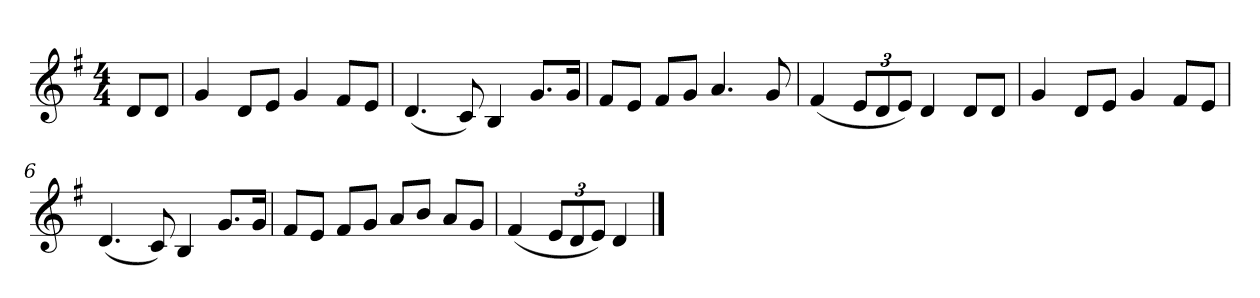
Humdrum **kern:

**kern
*part1
*staff1
*k[f#]
*M4/4
*MM120
=
8dL
8dJ
=1
4g
8dL
8eJ
4g
8f#L
8eJ
=2
(4.d
8c)
4B
8.gL
16gJk
=3
8f#L
8eJ
8f#L
8gJ
4.a
8g
=4
(4f#
12eL
12d
12eJ)
4d
8dL
8dJ
=5
4g
8dL
8eJ
4g
8f#L
8eJ
=6
(4.d
8c)
4B
8.gL
16gJk
=7
8f#L
8eJ
8f#L
8gJ
8aL
8bJ
8aL
8gJ
=8
(4f#
12eL
12d
12eJ)
4d
==
*-
